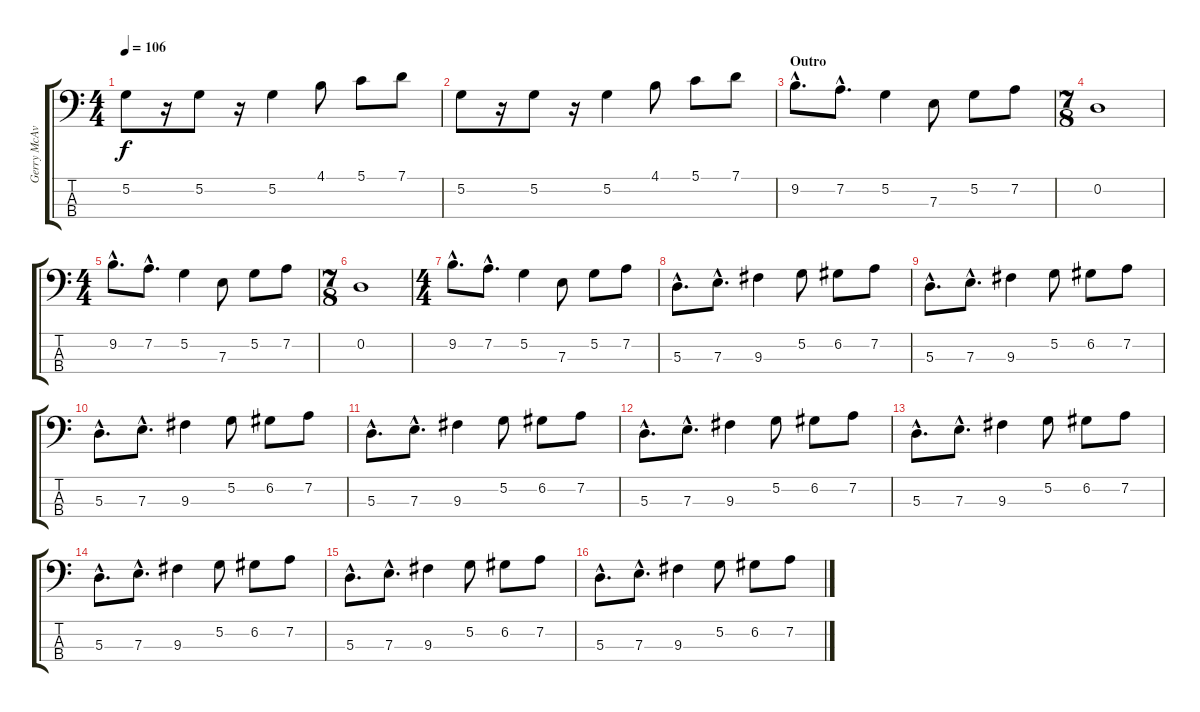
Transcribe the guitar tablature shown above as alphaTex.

\track ("Gerry McAvoy" "Gerry McAv") {instrument electricbasspick}
\staff {score tabs}
\tuning (G2 D2 A1 E1) {hide}
\ts (4 4)
\tempo 106
\clef f4
\ks c
5.2.8{dy f} r.16 5.2.8 r.16 5.2.4 4.1.8 5.1.8 7.1.8 |
5.2.8 r.16 5.2.8 r.16 5.2.4 4.1.8 5.1.8 7.1.8 |
\section ("" "Outro")
9.2{hac}.8{d} 7.2{hac}.8{d} 5.2.4 7.3.8 5.2.8 7.2.8 |
\ts (7 8)
0.2.1 |
\ts (4 4)
9.2{hac}.8{d} 7.2{hac}.8{d} 5.2.4 7.3.8 5.2.8 7.2.8 |
\ts (7 8)
0.2.1 |
\ts (4 4)
9.2{hac}.8{d} 7.2{hac}.8{d} 5.2.4 7.3.8 5.2.8 7.2.8 |
5.3{hac}.8{d} 7.3{hac}.8{d} 9.3.4 5.2.8 6.2.8 7.2.8 |
5.3{hac}.8{d} 7.3{hac}.8{d} 9.3.4 5.2.8 6.2.8 7.2.8 |
5.3{hac}.8{d} 7.3{hac}.8{d} 9.3.4 5.2.8 6.2.8 7.2.8 |
5.3{hac}.8{d} 7.3{hac}.8{d} 9.3.4 5.2.8 6.2.8 7.2.8 |
5.3{hac}.8{d} 7.3{hac}.8{d} 9.3.4 5.2.8 6.2.8 7.2.8 |
5.3{hac}.8{d} 7.3{hac}.8{d} 9.3.4 5.2.8 6.2.8 7.2.8 |
5.3{hac}.8{d} 7.3{hac}.8{d} 9.3.4 5.2.8 6.2.8 7.2.8 |
5.3{hac}.8{d} 7.3{hac}.8{d} 9.3.4 5.2.8 6.2.8 7.2.8 |
5.3{hac}.8{d} 7.3{hac}.8{d} 9.3.4 5.2.8 6.2.8 7.2.8
